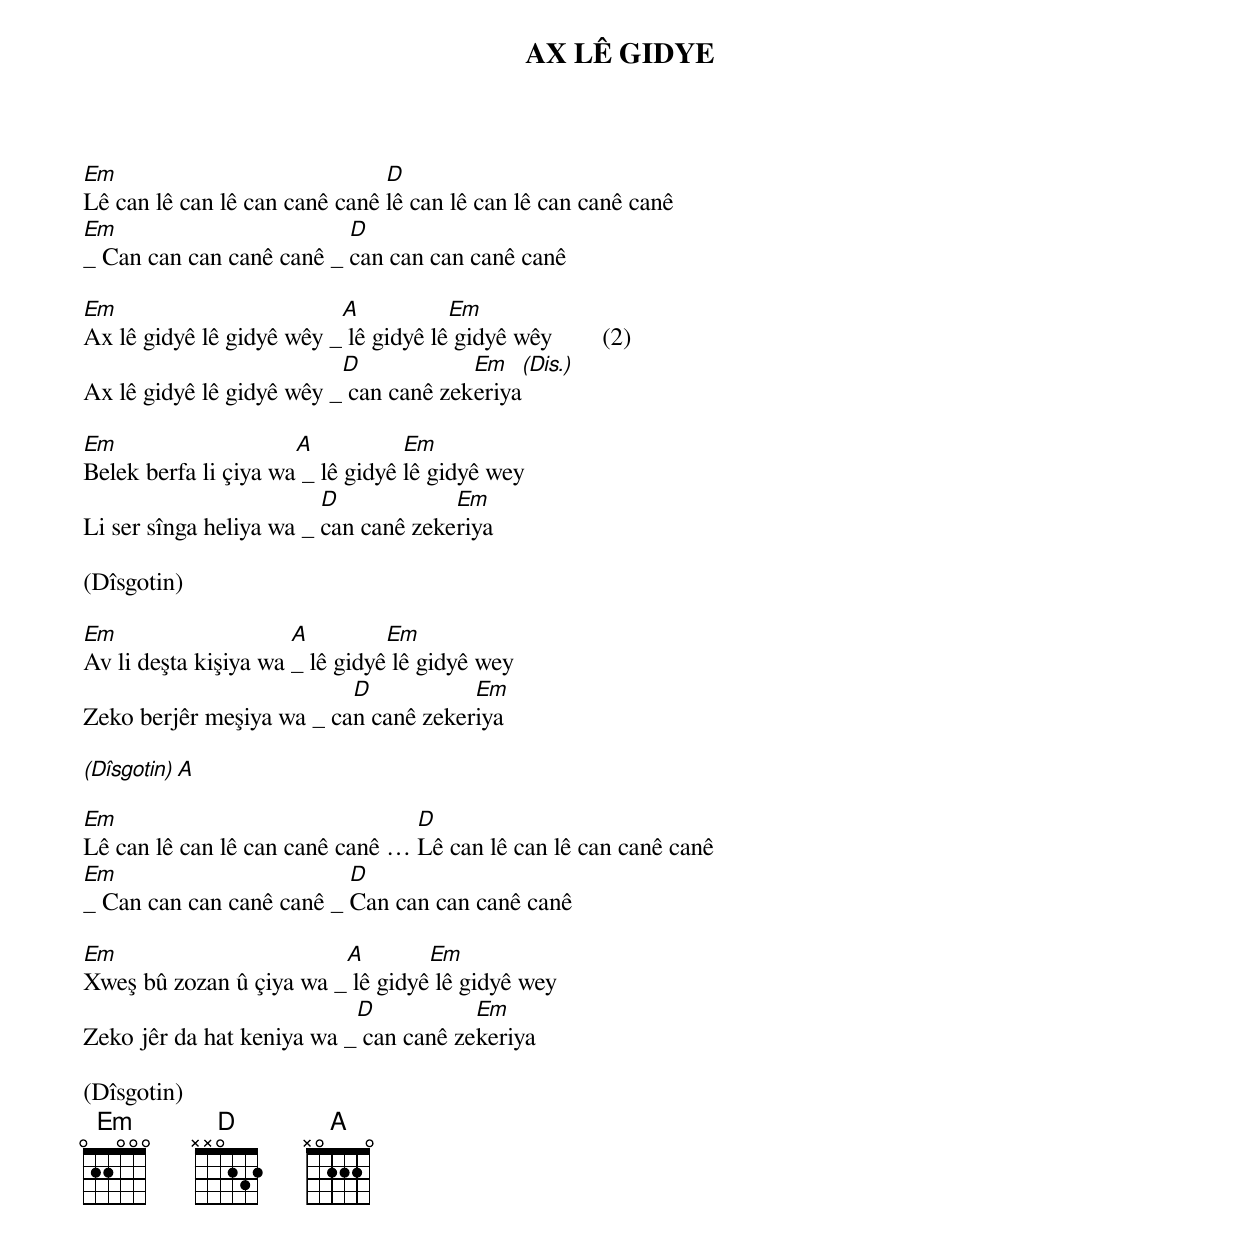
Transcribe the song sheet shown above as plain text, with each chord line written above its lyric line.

AX LÊ GIDYE
Em                             D
Lê can lê can lê can canê canê lê can lê can lê can canê canê
Em                        D
_ Can can can canê canê _ can can can canê canê

Em                        A           Em
Ax lê gidyê lê gidyê wêy _ lê gidyê lê gidyê wêy        (2)
                          D            Em              (Dis.)
Ax lê gidyê lê gidyê wêy _ can canê zekeriya

Em                    A           Em
Belek berfa li çiya wa _ lê gidyê lê gidyê wey
                         D            Em
Li ser sînga heliya wa _ can canê zekeriya

(Dîsgotin)

Em                    A         Em
Av li deşta kişiya wa _ lê gidyê lê gidyê wey
                          D           Em
Zeko berjêr meşiya wa _ can canê zekeriya

(Dîsgotin)                                                                      A

Em                               D
Lê can lê can lê can canê canê … Lê can lê can lê can canê canê
Em                        D
_ Can can can canê canê _ Can can can canê canê

Em                       A        Em
Xweş bû zozan û çiya wa _ lê gidyê lê gidyê wey
                           D           Em
Zeko jêr da hat keniya wa _ can canê zekeriya

(Dîsgotin)
